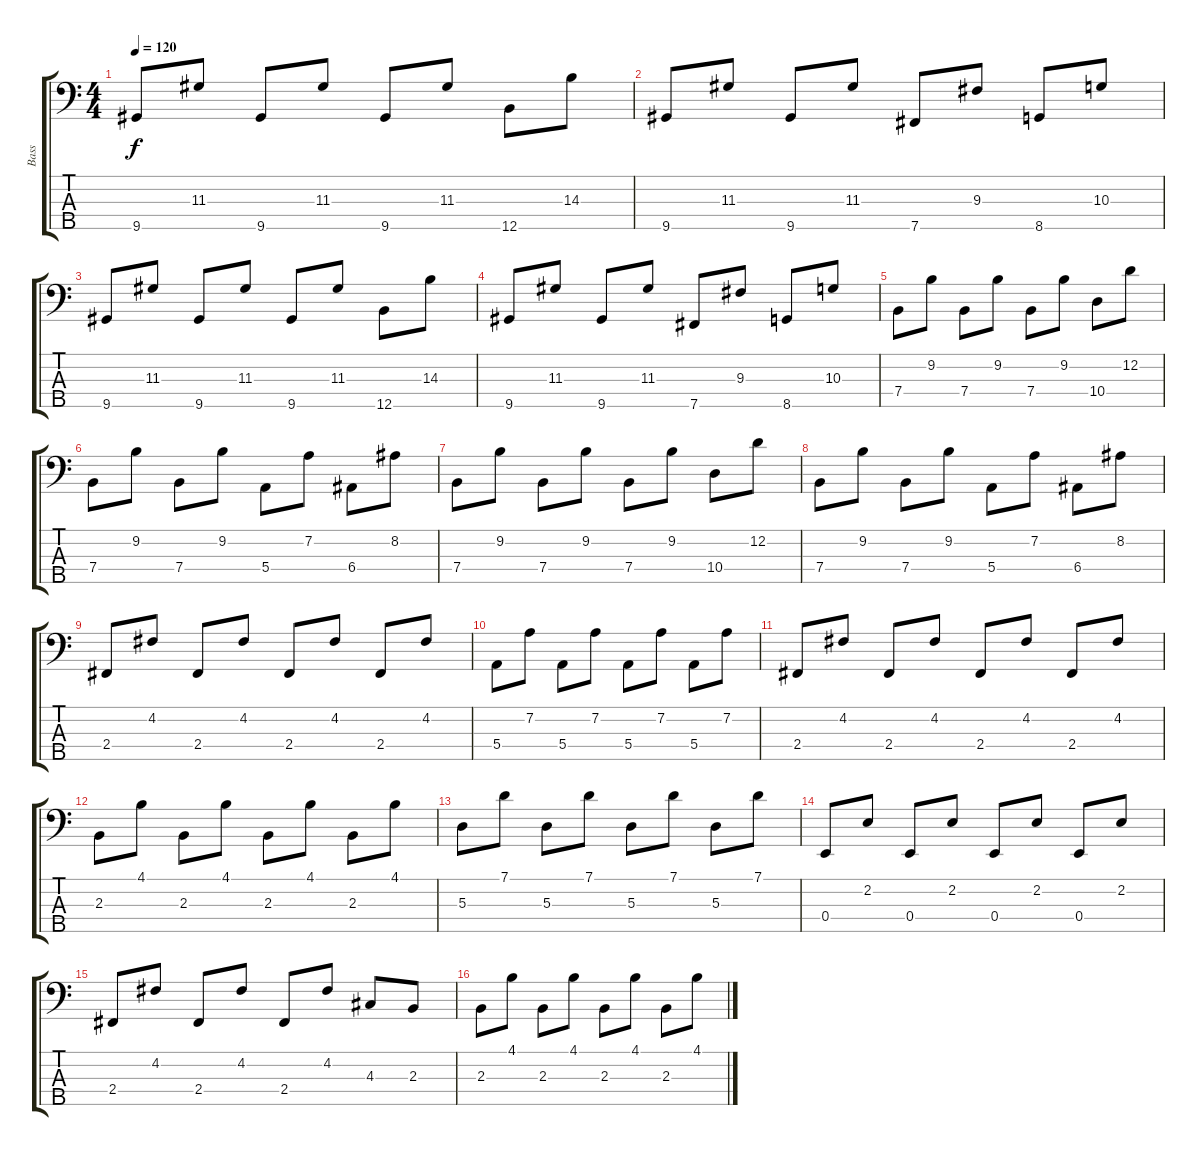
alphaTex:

\track ("Bass" "Bass") {instrument electricbassfinger}
\staff {score tabs}
\tuning (G2 D2 A1 E1 B0) {hide}
\ts (4 4)
\tempo 120
\clef f4
\ks c
9.5.8{dy f} 11.3.8 9.5.8 11.3.8 9.5.8 11.3.8 12.5.8 14.3.8 |
9.5.8 11.3.8 9.5.8 11.3.8 7.5.8 9.3.8 8.5.8 10.3.8 |
9.5.8 11.3.8 9.5.8 11.3.8 9.5.8 11.3.8 12.5.8 14.3.8 |
9.5.8 11.3.8 9.5.8 11.3.8 7.5.8 9.3.8 8.5.8 10.3.8 |
7.4.8 9.2.8 7.4.8 9.2.8 7.4.8 9.2.8 10.4.8 12.2.8 |
7.4.8 9.2.8 7.4.8 9.2.8 5.4.8 7.2.8 6.4.8 8.2.8 |
7.4.8 9.2.8 7.4.8 9.2.8 7.4.8 9.2.8 10.4.8 12.2.8 |
7.4.8 9.2.8 7.4.8 9.2.8 5.4.8 7.2.8 6.4.8 8.2.8 |
2.4.8 4.2.8 2.4.8 4.2.8 2.4.8 4.2.8 2.4.8 4.2.8 |
5.4.8 7.2.8 5.4.8 7.2.8 5.4.8 7.2.8 5.4.8 7.2.8 |
2.4.8 4.2.8 2.4.8 4.2.8 2.4.8 4.2.8 2.4.8 4.2.8 |
2.3.8 4.1.8 2.3.8 4.1.8 2.3.8 4.1.8 2.3.8 4.1.8 |
5.3.8 7.1.8 5.3.8 7.1.8 5.3.8 7.1.8 5.3.8 7.1.8 |
0.4.8 2.2.8 0.4.8 2.2.8 0.4.8 2.2.8 0.4.8 2.2.8 |
2.4.8 4.2.8 2.4.8 4.2.8 2.4.8 4.2.8 4.3.8 2.3.8 |
2.3.8 4.1.8 2.3.8 4.1.8 2.3.8 4.1.8 2.3.8 4.1.8
